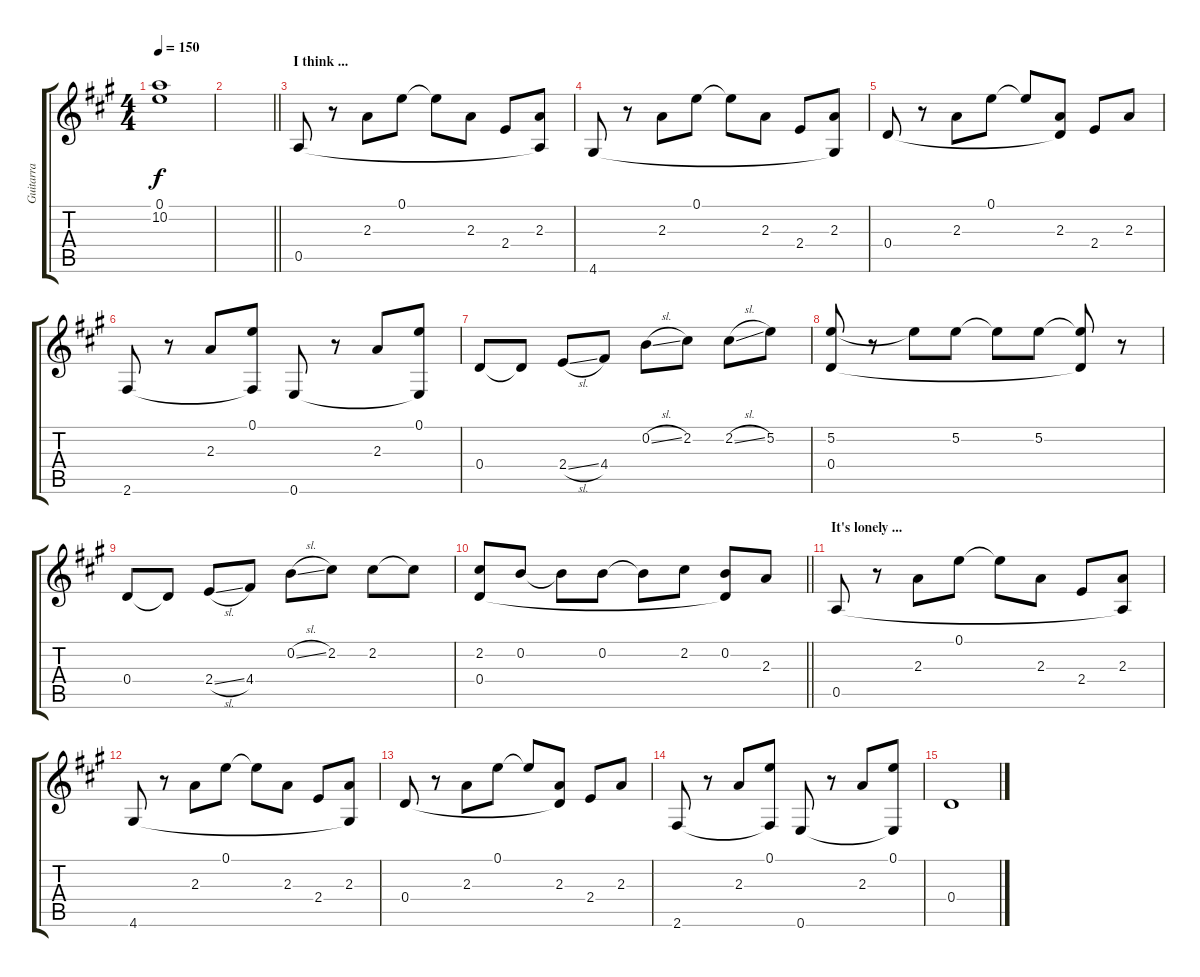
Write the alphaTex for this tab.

\track ("Guitarra" "Guitarra") {instrument acousticguitarnylon}
\staff {score tabs}
\tuning (E4 B3 G3 D3 A2 E2) {hide}
\ts (4 4)
\tempo 150
\clef g2
\ks a
(0.1 10.2).1{dy f} |
\barLineRight lightlight
|
\section ("" "I think ...")
0.5.8 r.8 2.3.8 0.1.8 0.1{t}.8 2.3.8 2.4.8 (2.3 0.5{t}).8 |
4.6.8 r.8 2.3.8 0.1.8 0.1{t}.8 2.3.8 2.4.8 (2.3 4.6{t}).8 |
0.4.8 r.8 2.3.8 0.1.8 0.1{t}.8 (2.3 0.4{t}).8 2.4.8 2.3.8 |
2.6.8 r.8 2.3.8 (0.1 2.6{t}).8 0.6.8 r.8 2.3.8 (0.1 0.6{t}).8 |
0.4.8 0.4{t}.8 2.4{sl}.8 4.4.8 0.2{sl}.8 2.2.8 2.2{sl}.8 5.2.8 |
(5.2 0.4).8 r.8 5.2{t}.8 5.2.8 5.2{t}.8 5.2.8 (5.2{t} 0.4{t}).8 r.8 |
0.4.8 0.4{t}.8 2.4{sl}.8 4.4.8 0.2{sl}.8 2.2.8 2.2.8 2.2{t}.8 |
\barLineRight lightlight
(2.2 0.4).8 0.2.8 0.2{t}.8 0.2.8 0.2{t}.8 2.2.8 (0.2 0.4{t}).8 2.3.8 |
\section ("" "It's lonely ...")
0.5.8 r.8 2.3.8 0.1.8 0.1{t}.8 2.3.8 2.4.8 (2.3 0.5{t}).8 |
4.6.8 r.8 2.3.8 0.1.8 0.1{t}.8 2.3.8 2.4.8 (2.3 4.6{t}).8 |
0.4.8 r.8 2.3.8 0.1.8 0.1{t}.8 (2.3 0.4{t}).8 2.4.8 2.3.8 |
2.6.8 r.8 2.3.8 (0.1 2.6{t}).8 0.6.8 r.8 2.3.8 (0.1 0.6{t}).8 |
0.4.1
